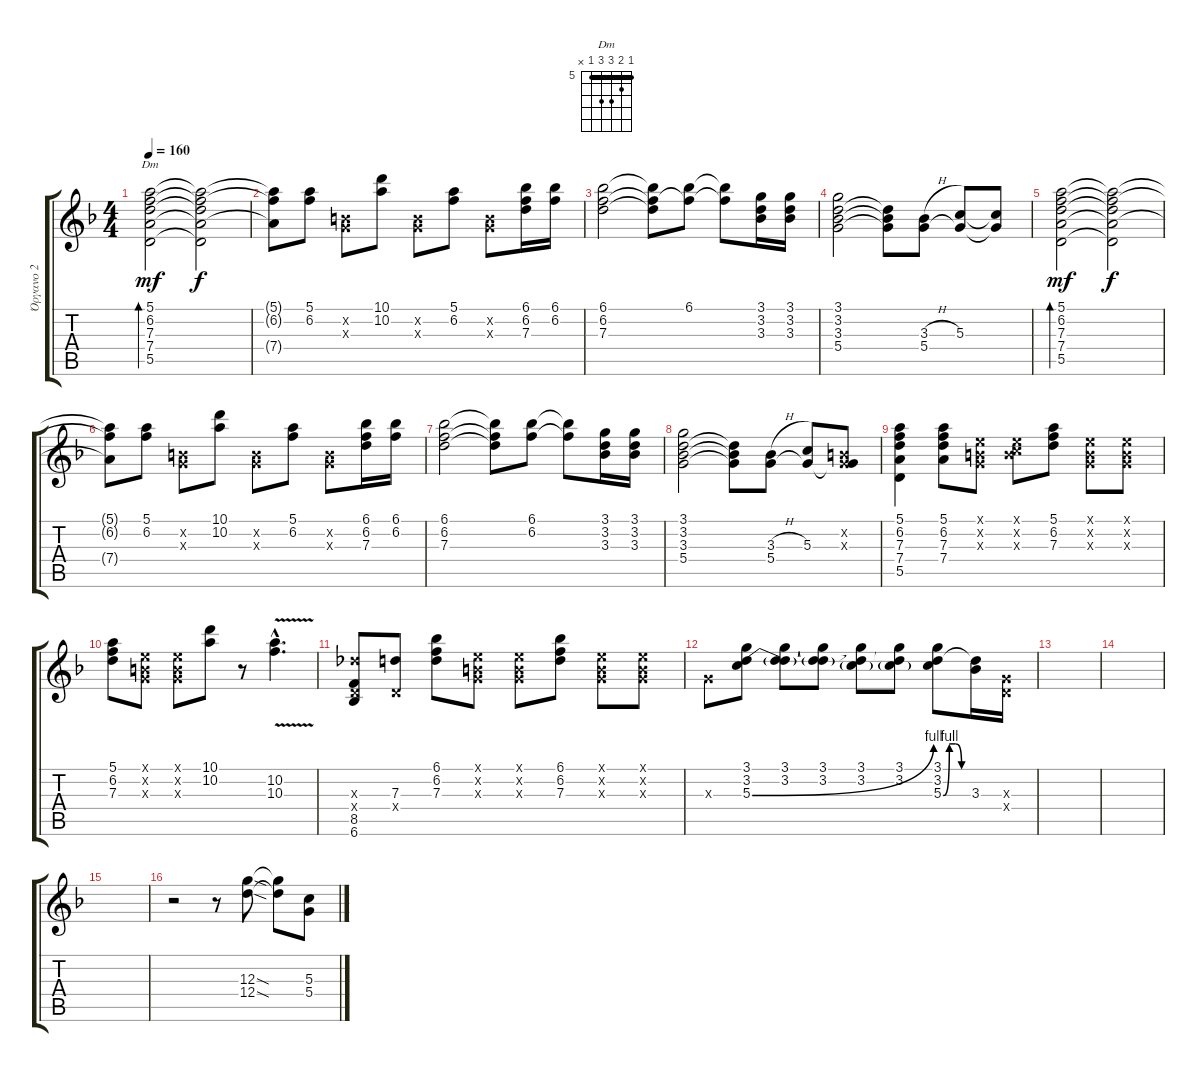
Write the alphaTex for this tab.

\track ("Όργανο 2" "Όργανο 2") {instrument overdrivenguitar}
\staff {score tabs}
\tuning (E4 B3 G3 D3 A2 E2) {hide}
\chord ("Dm" 5 6 7 7 5 x) {firstfret 5 barre 5}
\ts (4 4)
\tempo 160
\clef g2
\ks dminor
(5.1 6.2 7.3 7.4 5.5).2{bd 120 ch "Dm" dy mf} (5.1{t} 6.2{t} 7.3{t} 7.4{t} 5.5{t}).2{dy f} |
(5.1{t} 6.2{t} 7.4{t}).8 (5.1 6.2).8 (0.2{x} 0.3{x}).8 (10.1 10.2).8 (0.2{x} 0.3{x}).8 (5.1 6.2).8 (0.2{x} 0.3{x}).8 (6.1 6.2 7.3).16 (6.1 6.2).16 |
(6.1 6.2 7.3).2 (6.1{t} 6.2{t} 7.3{t}).8 (6.1 6.2{t}).8 (6.1{t} 6.2{t}).8 (3.1 3.2 3.3).16 (3.1 3.2 3.3).16 |
(3.1 3.2 3.3 5.4).2 (3.2{t} 3.3{t} 5.4{t}).8 (3.3{h} 5.4).8 (5.3 5.4{t}).8 (5.3{t} 5.4{t}).8 |
(5.1 6.2 7.3 7.4 5.5).2{bd 120 dy mf} (5.1{t} 6.2{t} 7.3{t} 7.4{t} 5.5{t}).2{dy f} |
(5.1{t} 6.2{t} 7.4{t}).8 (5.1 6.2).8 (0.2{x} 0.3{x}).8 (10.1 10.2).8 (0.2{x} 0.3{x}).8 (5.1 6.2).8 (0.2{x} 0.3{x}).8 (6.1 6.2 7.3).16 (6.1 6.2).16 |
(6.1 6.2 7.3).2 (6.1{t} 6.2{t} 7.3{t}).8 (6.1 6.2).8 (6.1{t} 6.2{t}).8 (3.1 3.2 3.3).16 (3.1 3.2 3.3).16 |
(3.1 3.2 3.3 5.4).2 (3.2{t} 3.3{t} 5.4{t}).8 (3.3{h} 5.4).8 (5.3 5.4{t}).8 (0.2{x} 0.3{x} 5.4{t}).8 |
(5.1 6.2 7.3 7.4 5.5).4 (5.1 6.2 7.3 7.4).8 (0.1{x} 0.2{x} 0.3{x}).8 (0.1{x} 0.2{x} 5.3{x}).8 (5.1 6.2 7.3).8 (0.1{x} 0.2{x} 0.3{x}).8 (0.1{x} 0.2{x} 0.3{x}).8 |
(5.1 6.2 7.3).8 (0.1{x} 0.2{x} 0.3{x}).8 (0.1{x} 0.2{x} 0.3{x}).8 (10.1 10.2).8 r.8 (10.2{hac} 10.3{v hac}).4{d} |
(6.3{x} 0.4{x} 8.5 6.6).8 (7.3 0.4{x}).8 (6.1 6.2 7.3).8 (0.1{x} 0.2{x} 0.3{x}).8 (0.1{x} 0.2{x} 0.3{x}).8 (6.1 6.2 7.3).8 (0.1{x} 0.2{x} 0.3{x}).8 (0.1{x} 0.2{x} 0.3{x}).8 |
0.3{x}.8 (3.1 3.2 5.3{be (bend 0 0 60 4)}).8 (3.1 3.2 5.3{t}).8 (3.1 3.2 5.3{t}).8 (3.1 3.2 5.3{t}).8 (3.1 3.2 5.3{t}).8 (3.1 3.2 5.3{be (custom 0 0 15 4 30 4 45 0 60 0)}).8 (3.2{t} 3.3).16 (0.3{x} 0.4{x}).16 |
|
|
|
r.2 r.8 (12.3{sod} 12.4{sod}).8 (12.3{t} 12.4{t}).8 (5.3 5.4).8
